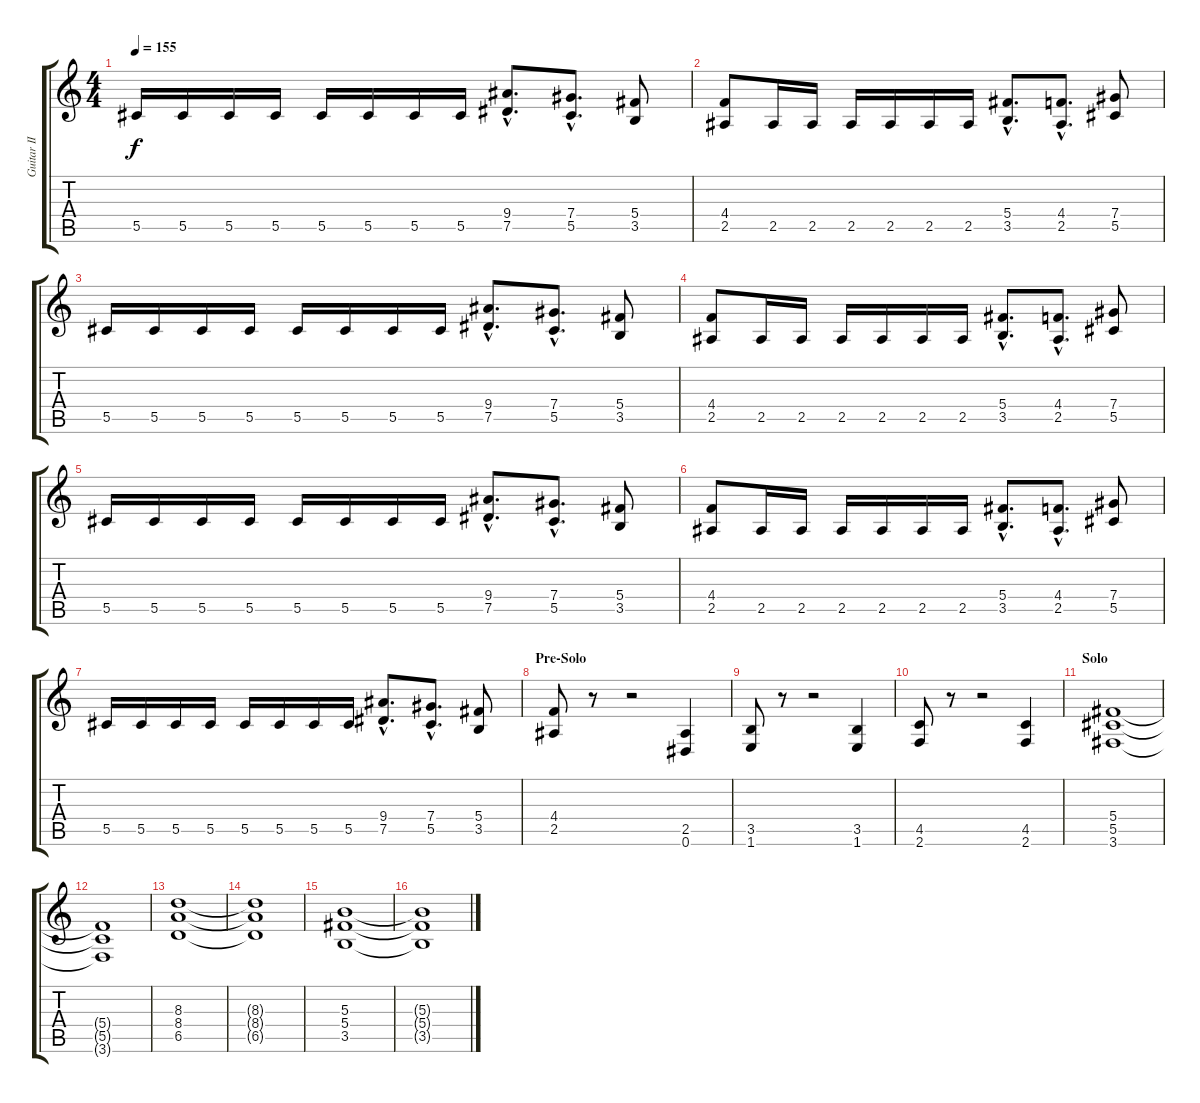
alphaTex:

\track ("Guitar II" "Guitar II") {instrument distortionguitar}
\staff {score tabs}
\tuning (Eb4 Bb3 Gb3 Db3 Ab2 Eb2) {hide}
\ts (4 4)
\tempo 155
\clef g2
\ks c
5.5.16{dy f} 5.5.16 5.5.16 5.5.16 5.5.16 5.5.16 5.5.16 5.5.16 (9.4{hac} 7.5{hac}).8{d} (7.4{hac} 5.5{hac}).8{d} (5.4 3.5).8 |
(4.4 2.5).8 2.5.16 2.5.16 2.5.16 2.5.16 2.5.16 2.5.16 (5.4{hac} 3.5{hac}).8{d} (4.4{hac} 2.5{hac}).8{d} (7.4 5.5).8 |
5.5.16 5.5.16 5.5.16 5.5.16 5.5.16 5.5.16 5.5.16 5.5.16 (9.4{hac} 7.5{hac}).8{d} (7.4{hac} 5.5{hac}).8{d} (5.4 3.5).8 |
(4.4 2.5).8 2.5.16 2.5.16 2.5.16 2.5.16 2.5.16 2.5.16 (5.4{hac} 3.5{hac}).8{d} (4.4{hac} 2.5{hac}).8{d} (7.4 5.5).8 |
5.5.16 5.5.16 5.5.16 5.5.16 5.5.16 5.5.16 5.5.16 5.5.16 (9.4{hac} 7.5{hac}).8{d} (7.4{hac} 5.5{hac}).8{d} (5.4 3.5).8 |
(4.4 2.5).8 2.5.16 2.5.16 2.5.16 2.5.16 2.5.16 2.5.16 (5.4{hac} 3.5{hac}).8{d} (4.4{hac} 2.5{hac}).8{d} (7.4 5.5).8 |
5.5.16 5.5.16 5.5.16 5.5.16 5.5.16 5.5.16 5.5.16 5.5.16 (9.4{hac} 7.5{hac}).8{d} (7.4{hac} 5.5{hac}).8{d} (5.4 3.5).8 |
\section ("" "Pre-Solo")
(4.4 2.5).8 r.8 r.2 (2.5 0.6).4 |
(3.5 1.6).8 r.8 r.2 (3.5 1.6).4 |
(4.5 2.6).8 r.8 r.2 (4.5 2.6).4 |
\section ("" "Solo")
(5.4 5.5 3.6).1 |
(5.4{t} 5.5{t} 3.6{t}).1 |
(8.3 8.4 6.5).1 |
(8.3{t} 8.4{t} 6.5{t}).1 |
(5.3 5.4 3.5).1 |
(5.3{t} 5.4{t} 3.5{t}).1
